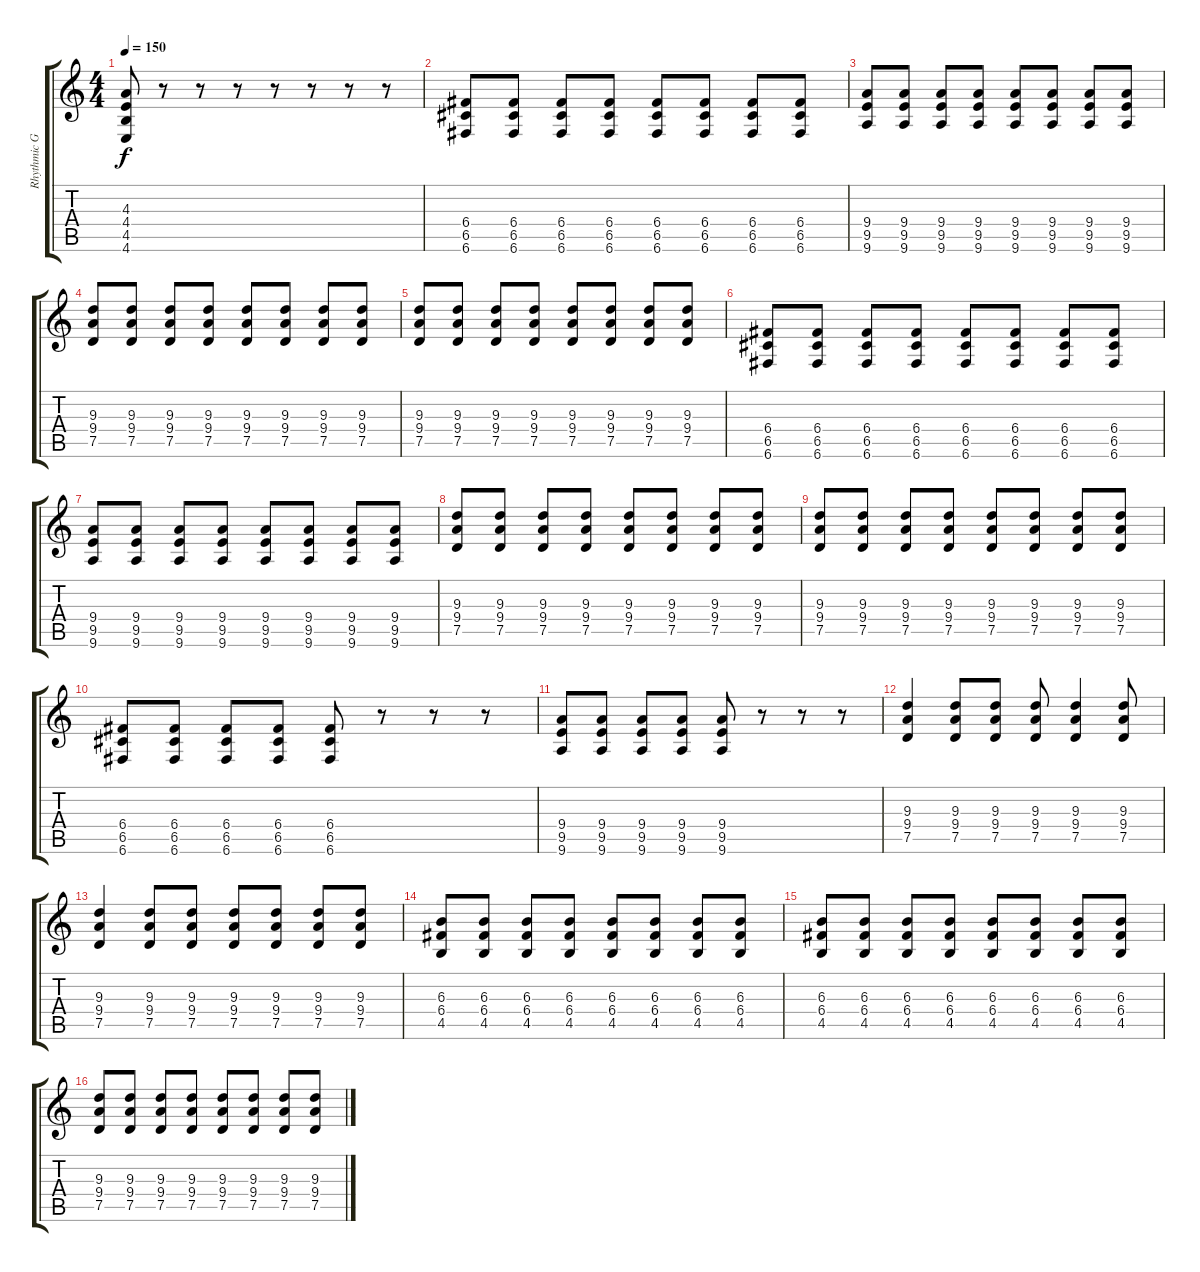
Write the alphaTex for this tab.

\track ("Rhythmic Guitar" "Rhythmic G") {instrument distortionguitar}
\staff {score tabs}
\tuning (D4 A3 F3 C3 G2 C2) {hide}
\ts (4 4)
\tempo 150
\clef g2
\ks c
(4.3 4.4 4.5 4.6).8{dy f} r.8 r.8 r.8 r.8 r.8 r.8 r.8 |
(6.4 6.5 6.6).8 (6.4 6.5 6.6).8 (6.4 6.5 6.6).8 (6.4 6.5 6.6).8 (6.4 6.5 6.6).8 (6.4 6.5 6.6).8 (6.4 6.5 6.6).8 (6.4 6.5 6.6).8 |
(9.4 9.5 9.6).8 (9.4 9.5 9.6).8 (9.4 9.5 9.6).8 (9.4 9.5 9.6).8 (9.4 9.5 9.6).8 (9.4 9.5 9.6).8 (9.4 9.5 9.6).8 (9.4 9.5 9.6).8 |
(9.3 9.4 7.5).8 (9.3 9.4 7.5).8 (9.3 9.4 7.5).8 (9.3 9.4 7.5).8 (9.3 9.4 7.5).8 (9.3 9.4 7.5).8 (9.3 9.4 7.5).8 (9.3 9.4 7.5).8 |
(9.3 9.4 7.5).8 (9.3 9.4 7.5).8 (9.3 9.4 7.5).8 (9.3 9.4 7.5).8 (9.3 9.4 7.5).8 (9.3 9.4 7.5).8 (9.3 9.4 7.5).8 (9.3 9.4 7.5).8 |
(6.4 6.5 6.6).8 (6.4 6.5 6.6).8 (6.4 6.5 6.6).8 (6.4 6.5 6.6).8 (6.4 6.5 6.6).8 (6.4 6.5 6.6).8 (6.4 6.5 6.6).8 (6.4 6.5 6.6).8 |
(9.4 9.5 9.6).8 (9.4 9.5 9.6).8 (9.4 9.5 9.6).8 (9.4 9.5 9.6).8 (9.4 9.5 9.6).8 (9.4 9.5 9.6).8 (9.4 9.5 9.6).8 (9.4 9.5 9.6).8 |
(9.3 9.4 7.5).8 (9.3 9.4 7.5).8 (9.3 9.4 7.5).8 (9.3 9.4 7.5).8 (9.3 9.4 7.5).8 (9.3 9.4 7.5).8 (9.3 9.4 7.5).8 (9.3 9.4 7.5).8 |
(9.3 9.4 7.5).8 (9.3 9.4 7.5).8 (9.3 9.4 7.5).8 (9.3 9.4 7.5).8 (9.3 9.4 7.5).8 (9.3 9.4 7.5).8 (9.3 9.4 7.5).8 (9.3 9.4 7.5).8 |
(6.4 6.5 6.6).8 (6.4 6.5 6.6).8 (6.4 6.5 6.6).8 (6.4 6.5 6.6).8 (6.4 6.5 6.6).8 r.8 r.8 r.8 |
(9.4 9.5 9.6).8 (9.4 9.5 9.6).8 (9.4 9.5 9.6).8 (9.4 9.5 9.6).8 (9.4 9.5 9.6).8 r.8 r.8 r.8 |
(9.3 9.4 7.5).4 (9.3 9.4 7.5).8 (9.3 9.4 7.5).8 (9.3 9.4 7.5).8 (9.3 9.4 7.5).4 (9.3 9.4 7.5).8 |
(9.3 9.4 7.5).4 (9.3 9.4 7.5).8 (9.3 9.4 7.5).8 (9.3 9.4 7.5).8 (9.3 9.4 7.5).8 (9.3 9.4 7.5).8 (9.3 9.4 7.5).8 |
(6.3 6.4 4.5).8 (6.3 6.4 4.5).8 (6.3 6.4 4.5).8 (6.3 6.4 4.5).8 (6.3 6.4 4.5).8 (6.3 6.4 4.5).8 (6.3 6.4 4.5).8 (6.3 6.4 4.5).8 |
(6.3 6.4 4.5).8 (6.3 6.4 4.5).8 (6.3 6.4 4.5).8 (6.3 6.4 4.5).8 (6.3 6.4 4.5).8 (6.3 6.4 4.5).8 (6.3 6.4 4.5).8 (6.3 6.4 4.5).8 |
(9.3 9.4 7.5).8 (9.3 9.4 7.5).8 (9.3 9.4 7.5).8 (9.3 9.4 7.5).8 (9.3 9.4 7.5).8 (9.3 9.4 7.5).8 (9.3 9.4 7.5).8 (9.3 9.4 7.5).8
